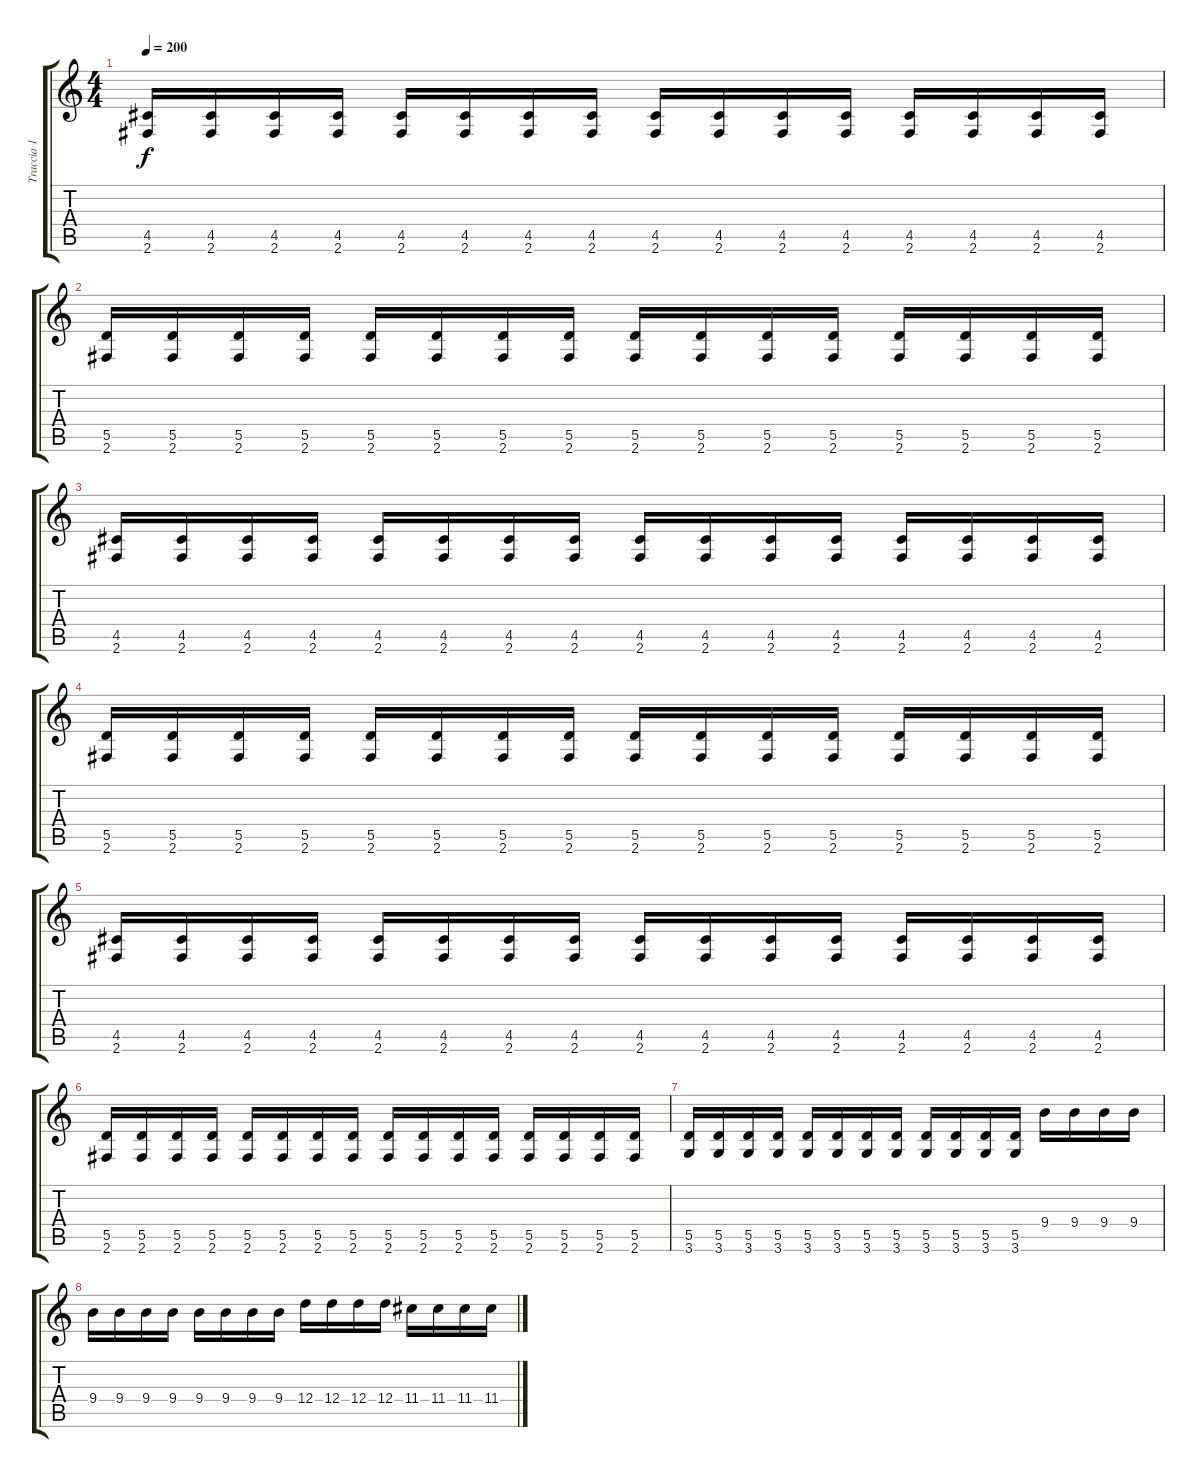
\track ("Traccia 1" "Traccia 1") {instrument distortionguitar}
\staff {score tabs}
\tuning (E4 B3 G3 D3 A2 E2) {hide}
\ts (4 4)
\tempo 200
\clef g2
\ks c
(4.5 2.6).16{dy f} (4.5 2.6).16 (4.5 2.6).16 (4.5 2.6).16 (4.5 2.6).16 (4.5 2.6).16 (4.5 2.6).16 (4.5 2.6).16 (4.5 2.6).16 (4.5 2.6).16 (4.5 2.6).16 (4.5 2.6).16 (4.5 2.6).16 (4.5 2.6).16 (4.5 2.6).16 (4.5 2.6).16 |
(5.5 2.6).16 (5.5 2.6).16 (5.5 2.6).16 (5.5 2.6).16 (5.5 2.6).16 (5.5 2.6).16 (5.5 2.6).16 (5.5 2.6).16 (5.5 2.6).16 (5.5 2.6).16 (5.5 2.6).16 (5.5 2.6).16 (5.5 2.6).16 (5.5 2.6).16 (5.5 2.6).16 (5.5 2.6).16 |
(4.5 2.6).16 (4.5 2.6).16 (4.5 2.6).16 (4.5 2.6).16 (4.5 2.6).16 (4.5 2.6).16 (4.5 2.6).16 (4.5 2.6).16 (4.5 2.6).16 (4.5 2.6).16 (4.5 2.6).16 (4.5 2.6).16 (4.5 2.6).16 (4.5 2.6).16 (4.5 2.6).16 (4.5 2.6).16 |
(5.5 2.6).16 (5.5 2.6).16 (5.5 2.6).16 (5.5 2.6).16 (5.5 2.6).16 (5.5 2.6).16 (5.5 2.6).16 (5.5 2.6).16 (5.5 2.6).16 (5.5 2.6).16 (5.5 2.6).16 (5.5 2.6).16 (5.5 2.6).16 (5.5 2.6).16 (5.5 2.6).16 (5.5 2.6).16 |
(4.5 2.6).16 (4.5 2.6).16 (4.5 2.6).16 (4.5 2.6).16 (4.5 2.6).16 (4.5 2.6).16 (4.5 2.6).16 (4.5 2.6).16 (4.5 2.6).16 (4.5 2.6).16 (4.5 2.6).16 (4.5 2.6).16 (4.5 2.6).16 (4.5 2.6).16 (4.5 2.6).16 (4.5 2.6).16 |
(5.5 2.6).16 (5.5 2.6).16 (5.5 2.6).16 (5.5 2.6).16 (5.5 2.6).16 (5.5 2.6).16 (5.5 2.6).16 (5.5 2.6).16 (5.5 2.6).16 (5.5 2.6).16 (5.5 2.6).16 (5.5 2.6).16 (5.5 2.6).16 (5.5 2.6).16 (5.5 2.6).16 (5.5 2.6).16 |
(5.5 3.6).16 (5.5 3.6).16 (5.5 3.6).16 (5.5 3.6).16 (5.5 3.6).16 (5.5 3.6).16 (5.5 3.6).16 (5.5 3.6).16 (5.5 3.6).16 (5.5 3.6).16 (5.5 3.6).16 (5.5 3.6).16 9.4.16 9.4.16 9.4.16 9.4.16 |
9.4.16 9.4.16 9.4.16 9.4.16 9.4.16 9.4.16 9.4.16 9.4.16 12.4.16 12.4.16 12.4.16 12.4.16 11.4.16 11.4.16 11.4.16 11.4.16
